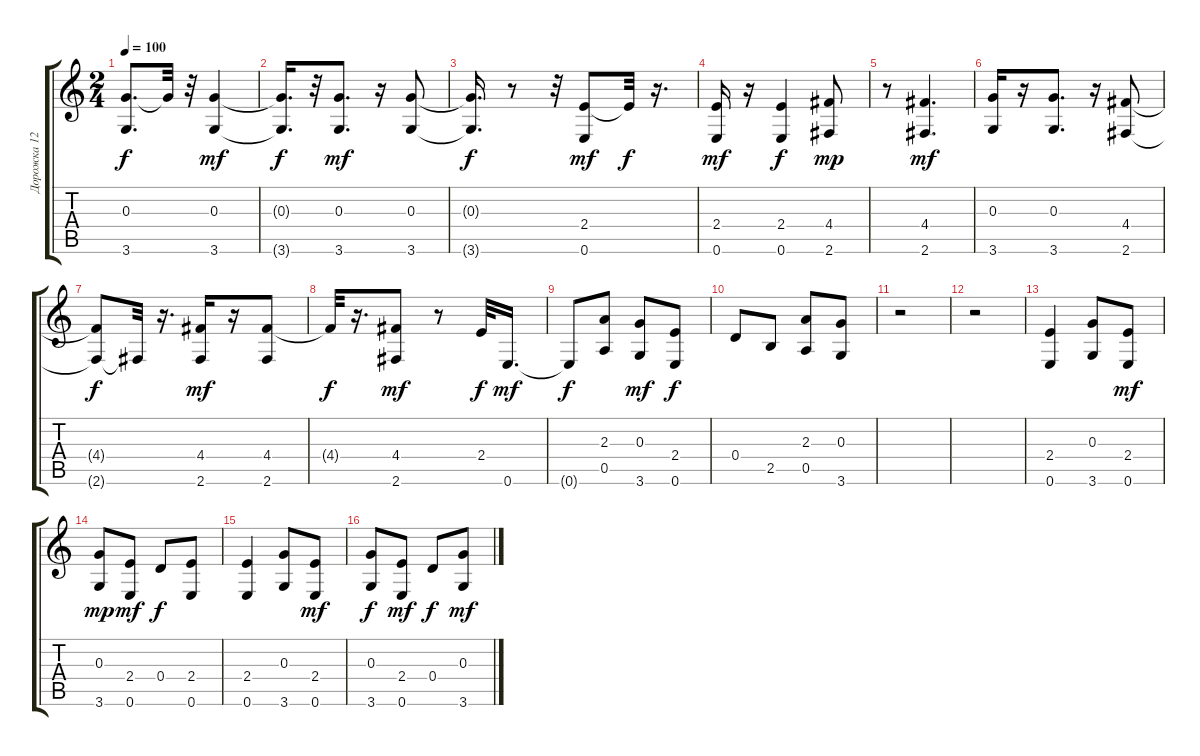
\track ("Дорожка 12" "Дорожка 12") {instrument electricguitarclean}
\staff {score tabs}
\tuning (E4 B3 G3 D3 A2 E2) {hide}
\ts (2 4)
\tempo 100
\clef g2
\ks c
(0.3{t} 3.6{t}).8{d dy f} 0.3{t}.32 r.32 (0.3 3.6).4{dy mf} |
(0.3{t} 3.6{t}).16{d dy f} r.32 (0.3 3.6).8{d dy mf} r.16 (0.3 3.6).8 |
(0.3{t} 3.6{t}).16{d dy f} r.8 r.32 (2.4 0.6).8{dy mf} 2.4{t}.32{dy f} r.16{d} |
(2.4 0.6).16{dy mf} r.16 (2.4 0.6).4{dy f} (4.4 2.6).8{dy mp} |
r.8 (4.4 2.6).4{d dy mf} |
(0.3 3.6).16 r.16 (0.3 3.6).8{d} r.16 (4.4 2.6).8 |
(4.4{t} 2.6{t}).8{dy f} 2.6{t}.32 r.16{d} (4.4 2.6).16{dy mf} r.16 (4.4 2.6).8 |
4.4{t}.32{dy f} r.16{d} (4.4 2.6).8{dy mf} r.8 2.4.32{dy f} 0.6.16{d dy mf} |
0.6{t}.8{dy f} (2.3 0.5).8 (0.3 3.6).8{dy mf} (2.4 0.6).8{dy f} |
0.4.8 2.5.8 (2.3 0.5).8 (0.3 3.6).8 |
r.2 |
r.2 |
(2.4 0.6).4 (0.3 3.6).8 (2.4 0.6).8{dy mf} |
(0.3 3.6).8{dy mp} (2.4 0.6).8{dy mf} 0.4.8{dy f} (2.4 0.6).8 |
(2.4 0.6).4 (0.3 3.6).8 (2.4 0.6).8{dy mf} |
(0.3 3.6).8{dy f} (2.4 0.6).8{dy mf} 0.4.8{dy f} (0.3 3.6).8{dy mf}
